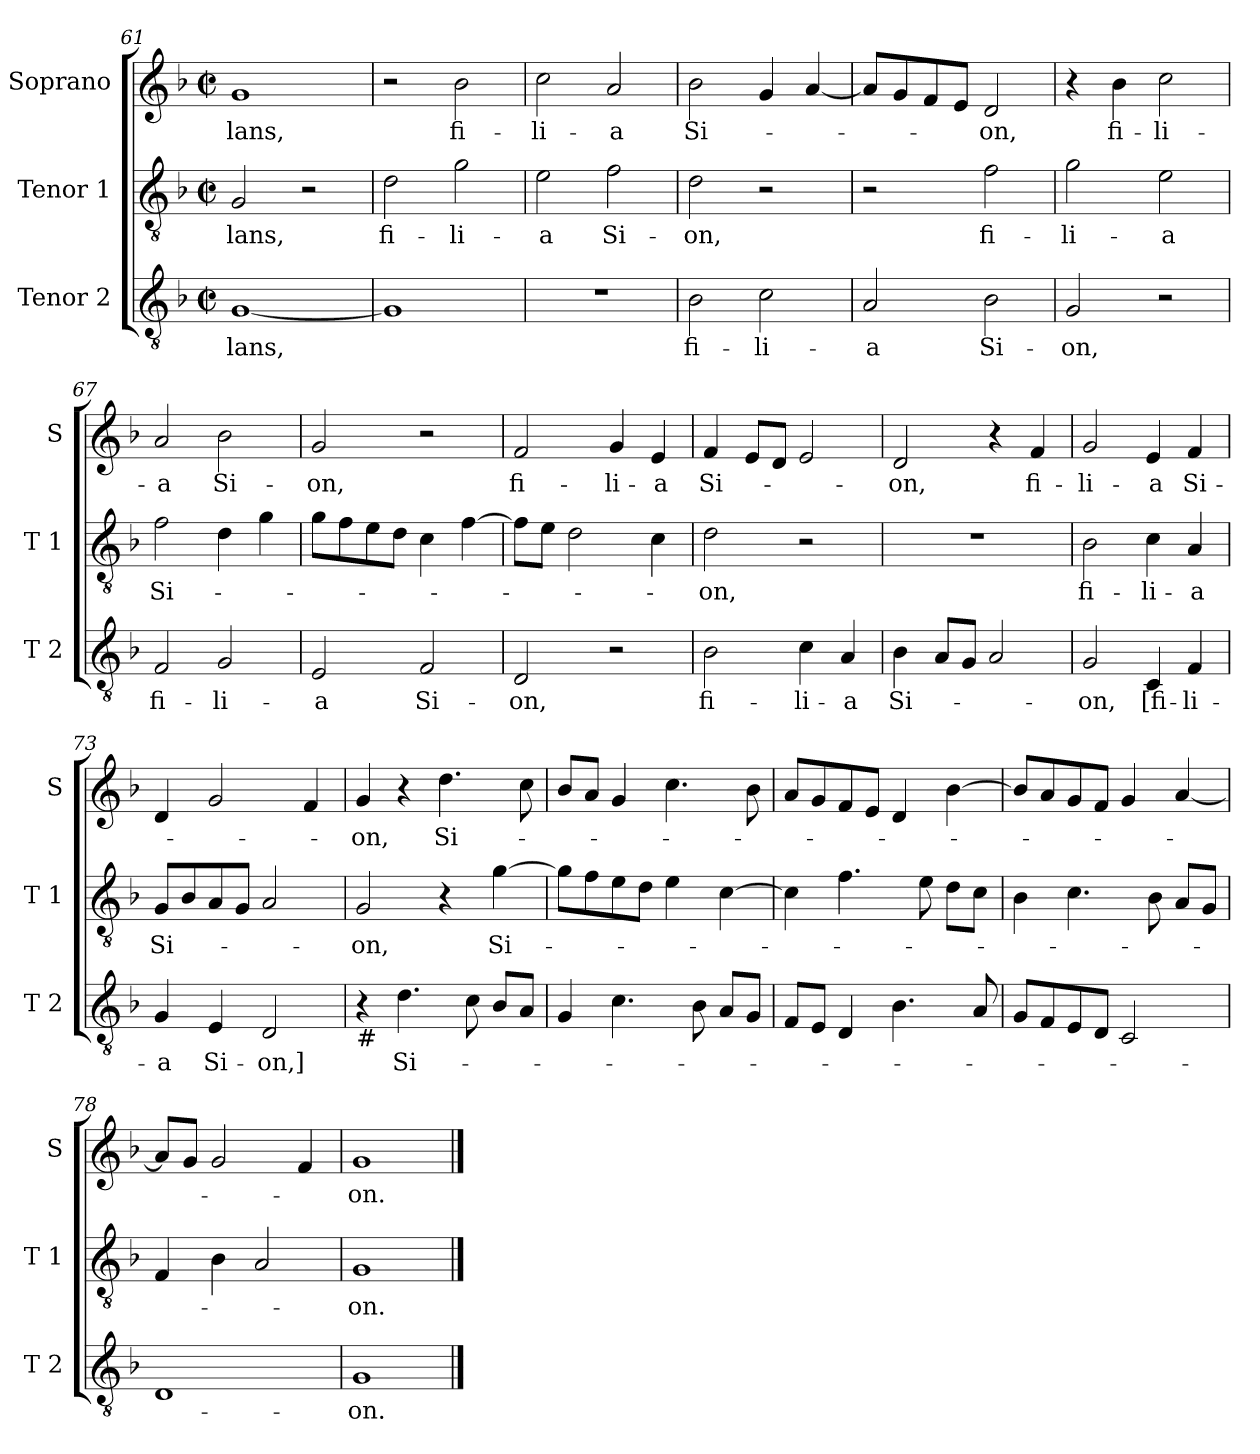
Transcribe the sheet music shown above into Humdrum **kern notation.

**kern	**text	**kern	**text	**kern	**text
*part3	*part3	*part2	*part2	*part1	*part1
*staff3	*staff3	*staff2	*staff2	*staff1	*staff1
*I"Tenor 2	*	*I"Tenor 1	*	*I"Soprano	*
*I'T 2	*	*I'T 1	*	*I'S	*
*clefGv2	*	*clefGv2	*	*clefG2	*
*k[b-]	*	*k[b-]	*	*k[b-]	*
*F:	*	*F:	*	*F:	*
*M2/2	*	*M2/2	*	*M2/2	*
*met(c|)	*	*met(c|)	*	*met(c|)	*
=61	=61	=61	=61	=61	=61
!	!LO:LY:b	!	!LO:LY:b	!	!LO:LY:b
[1G	-lans,	2G/	-lans,	1g	-lans,
.	.	2r	.	.	.
=62	=62	=62	=62	=62	=62
!	!	!	!LO:LY:b	!	!
1G]	.	2d\	fi-	2r	.
!	!	!	!LO:LY:b	!	!LO:LY:b
.	.	2g\	-li-	2b-\	fi-
!!LO:LB:g=z
=63	=63	=63	=63	=63	=63
!	!	!	!LO:LY:b	!	!LO:LY:b
1r	.	2e\	-a	2cc\	-li-
!	!	!	!LO:LY:b	!	!LO:LY:b
.	.	2f\	Si-	2a/	-a
=64	=64	=64	=64	=64	=64
!	!LO:LY:b	!	!LO:LY:b	!	!LO:LY:b
2B-\	fi-	2d\	-on,	2b-\	Si-
!	!LO:LY:b	!	!	!	!
2c\	-li-	2r	.	4g/	.
.	.	.	.	[4a/	.
=65	=65	=65	=65	=65	=65
!	!LO:LY:b	!	!	!	!
2A/	-a	2r	.	8a/L]	.
.	.	.	.	8g/	.
.	.	.	.	8f/	.
.	.	.	.	8e/J	.
!	!LO:LY:b	!	!LO:LY:b	!	!LO:LY:b
2B-\	Si-	2f\	fi-	2d/	-on,
=66	=66	=66	=66	=66	=66
!	!LO:LY:b	!	!LO:LY:b	!	!
2G/	-on,	2g\	-li-	4r	.
!	!	!	!	!	!LO:LY:b
.	.	.	.	4b-\	fi-
!	!	!	!LO:LY:b	!	!LO:LY:b
2r	.	2e\	-a	2cc\	-li-
=67	=67	=67	=67	=67	=67
!	!LO:LY:b	!	!LO:LY:b	!	!LO:LY:b
2F/	fi-	2f\	Si-	2a/	-a
!	!LO:LY:b	!	!	!	!LO:LY:b
2G/	-li-	4d\	.	2b-\	Si-
.	.	4g\	.	.	.
=68	=68	=68	=68	=68	=68
!	!LO:LY:b	!	!	!	!LO:LY:b
2E/	-a	8g\L	.	2g/	-on,
.	.	8f\	.	.	.
.	.	8e\	.	.	.
.	.	8d\J	.	.	.
!	!LO:LY:b	!	!	!	!
2F/	Si-	4c\	.	2r	.
.	.	[4f\	.	.	.
!!LO:PB:g=z
=69	=69	=69	=69	=69	=69
!	!LO:LY:b	!	!	!	!LO:LY:b
2D/	-on,	8f\L]	.	2f/	fi-
.	.	8e\J	.	.	.
.	.	2d\	.	.	.
!	!	!	!	!	!LO:LY:b
2r	.	.	.	4g/	-li-
!	!	!	!	!	!LO:LY:b
.	.	4c\	.	4e/	-a
=70	=70	=70	=70	=70	=70
!	!LO:LY:b	!	!LO:LY:b	!	!LO:LY:b
2B-\	fi-	2d\	-on,	4f/	Si-
.	.	.	.	8e/L	.
.	.	.	.	8d/J	.
!	!LO:LY:b	!	!	!	!
4c\	-li-	2r	.	2e/	.
!	!LO:LY:b	!	!	!	!
4A/	-a	.	.	.	.
=71	=71	=71	=71	=71	=71
!	!LO:LY:b	!	!	!	!LO:LY:b
4B-\	Si-	1r	.	2d/	-on,
8A/L	.	.	.	.	.
8G/J	.	.	.	.	.
2A/	.	.	.	4r	.
!	!	!	!	!	!LO:LY:b
.	.	.	.	4f/	fi-
=72	=72	=72	=72	=72	=72
!	!LO:LY:b	!	!LO:LY:b	!	!LO:LY:b
2G/	-on,	2B-\	fi-	2g/	-li-
!	!LO:LY:b	!	!LO:LY:b	!	!LO:LY:b
4C/	[fi-	4c\	-li-	4e/	-a
!	!LO:LY:b	!	!LO:LY:b	!	!LO:LY:b
4F/	-li-	4A/	-a	4f/	Si-
=73	=73	=73	=73	=73	=73
!	!LO:LY:b	!	!LO:LY:b	!	!
4G/	-a	8G/L	Si-	4d/	.
.	.	8B-/	.	.	.
!	!LO:LY:b	!	!	!	!
4E/	Si-	8A/	.	2g/	.
.	.	8G/J	.	.	.
!	!LO:LY:b	!	!	!	!
2D/	-on,]	2A/	.	.	.
.	.	.	.	4f/	.
=74	=74	=74	=74	=74	=74
!LO:TX:b:t=#	!	!	!	!	!
!	!	!	!LO:LY:b	!	!LO:LY:b
4r	.	2G/	-on,	4g/	-on,
!	!LO:LY:b	!	!	!	!
4.d\	Si-	.	.	4r	.
!	!	!	!	!	!LO:LY:b
.	.	4r	.	4.dd\	Si-
8c\	.	.	.	.	.
!	!	!	!LO:LY:b	!	!
8B-/L	.	[4g\	Si-	.	.
8A/J	.	.	.	8cc\	.
!!LO:LB:g=z
=75	=75	=75	=75	=75	=75
4G/	.	8g\L]	.	8b-/L	.
.	.	8f\	.	8a/J	.
4.c\	.	8e\	.	4g/	.
.	.	8d\J	.	.	.
.	.	4e\	.	4.cc\	.
8B-\	.	.	.	.	.
8A/L	.	[4c\	.	.	.
8G/J	.	.	.	8b-\	.
=76	=76	=76	=76	=76	=76
8F/L	.	4c\]	.	8a/L	.
8E/J	.	.	.	8g/	.
4D/	.	4.f\	.	8f/	.
.	.	.	.	8e/J	.
4.B-\	.	.	.	4d/	.
.	.	8e\	.	.	.
.	.	8d\L	.	[4b-\	.
8A/	.	8c\J	.	.	.
=77	=77	=77	=77	=77	=77
8G/L	.	4B-\	.	8b-/L]	.
8F/	.	.	.	8a/	.
8E/	.	4.c\	.	8g/	.
8D/J	.	.	.	8f/J	.
2C/	.	.	.	4g/	.
.	.	8B-\	.	.	.
.	.	8A/L	.	[4a/	.
.	.	8G/J	.	.	.
=78	=78	=78	=78	=78	=78
1D	.	4F/	.	8a/L]	.
.	.	.	.	8g/J	.
.	.	4B-\	.	2g/	.
.	.	2A/	.	.	.
.	.	.	.	4f/	.
=79	=79	=79	=79	=79	=79
!	!LO:LY:b	!	!LO:LY:b	!	!LO:LY:b
1G	-on.	1G	-on.	1g	-on.
==	==	==	==	==	==
*-	*-	*-	*-	*-	*-
